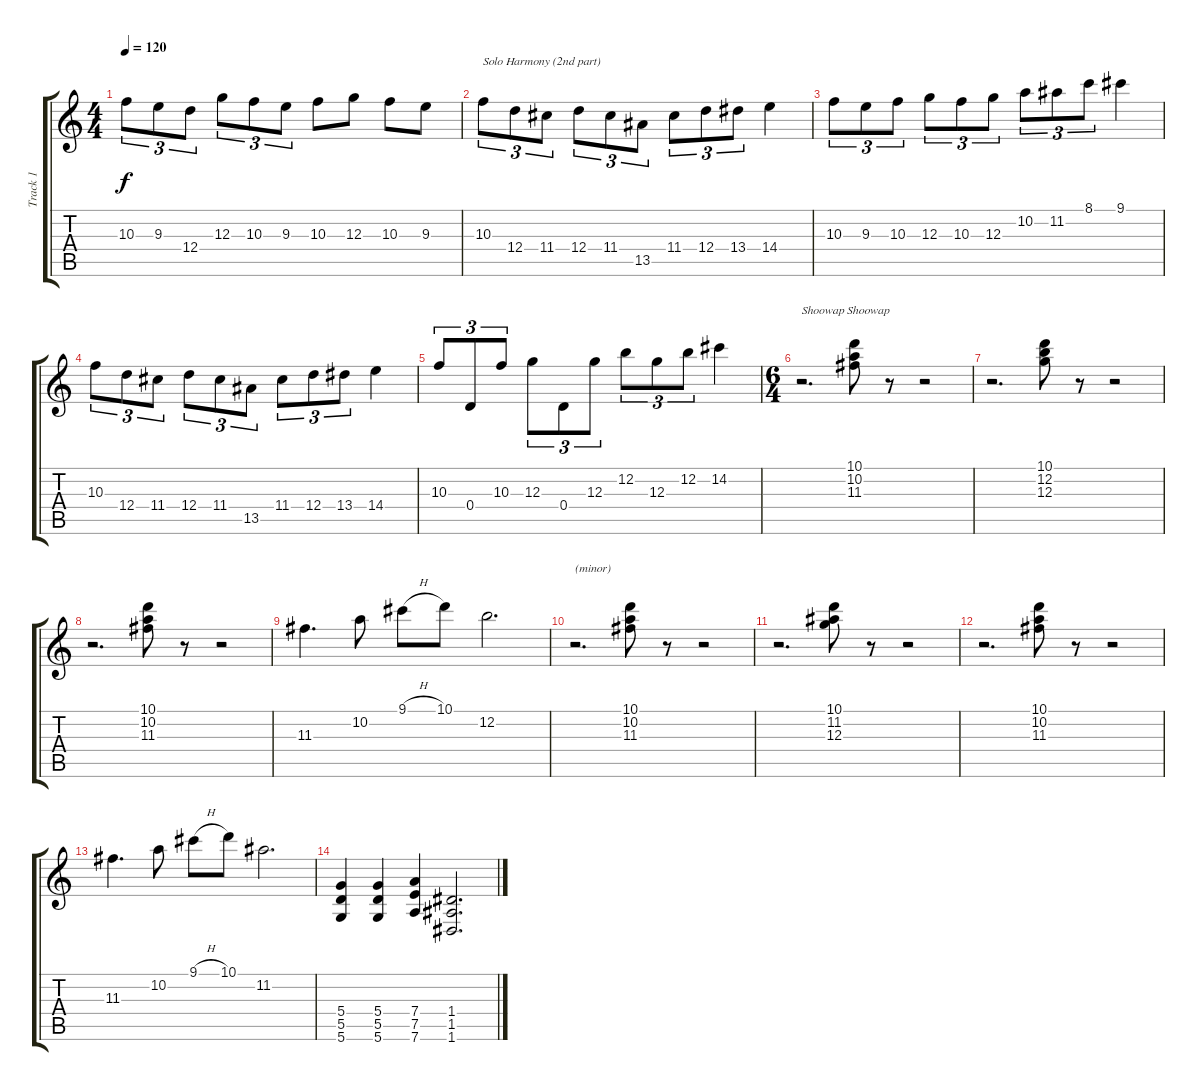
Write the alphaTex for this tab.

\track ("Track 1" "Track 1") {instrument acousticguitarsteel}
\staff {score tabs}
\tuning (E4 B3 G3 D3 A2 D2) {hide}
\ts (4 4)
\tempo 120
\clef g2
\ks c
10.3.8{tu (3 2) dy f} 9.3.8{tu (3 2)} 12.4.8{tu (3 2)} 12.3.8{tu (3 2)} 10.3.8{tu (3 2)} 9.3.8{tu (3 2)} 10.3.8 12.3.8 10.3.8 9.3.8 |
10.3.8{tu (3 2) txt "Solo Harmony (2nd part)"} 12.4.8{tu (3 2)} 11.4.8{tu (3 2)} 12.4.8{tu (3 2)} 11.4.8{tu (3 2)} 13.5.8{tu (3 2)} 11.4.8{tu (3 2)} 12.4.8{tu (3 2)} 13.4.8{tu (3 2)} 14.4.4 |
10.3.8{tu (3 2)} 9.3.8{tu (3 2)} 10.3.8{tu (3 2)} 12.3.8{tu (3 2)} 10.3.8{tu (3 2)} 12.3.8{tu (3 2)} 10.2.8{tu (3 2)} 11.2.8{tu (3 2)} 8.1.8{tu (3 2)} 9.1.4 |
10.3.8{tu (3 2)} 12.4.8{tu (3 2)} 11.4.8{tu (3 2)} 12.4.8{tu (3 2)} 11.4.8{tu (3 2)} 13.5.8{tu (3 2)} 11.4.8{tu (3 2)} 12.4.8{tu (3 2)} 13.4.8{tu (3 2)} 14.4.4 |
10.3.8{tu (3 2)} 0.4.8{tu (3 2)} 10.3.8{tu (3 2)} 12.3.8{tu (3 2)} 0.4.8{tu (3 2)} 12.3.8{tu (3 2)} 12.2.8{tu (3 2)} 12.3.8{tu (3 2)} 12.2.8{tu (3 2)} 14.2.4 |
\ts (6 4)
r.2{d txt "Shoowap Shoowap"} (10.1 10.2 11.3).8 r.8 r.2 |
r.2{d} (10.1 12.2 12.3).8 r.8 r.2 |
r.2{d} (10.1 10.2 11.3).8 r.8 r.2 |
11.3.4{d} 10.2.8 9.1{h}.8 10.1.8 12.2.2{d} |
r.2{d txt "(minor)"} (10.1 10.2 11.3).8 r.8 r.2 |
r.2{d} (10.1 11.2 12.3).8 r.8 r.2 |
r.2{d} (10.1 10.2 11.3).8 r.8 r.2 |
11.3.4{d} 10.2.8 9.1{h}.8 10.1.8 11.2.2{d} |
(5.4 5.5 5.6).4 (5.4 5.5 5.6).4 (7.4 7.5 7.6).4 (1.4 1.5 1.6).2{d}
